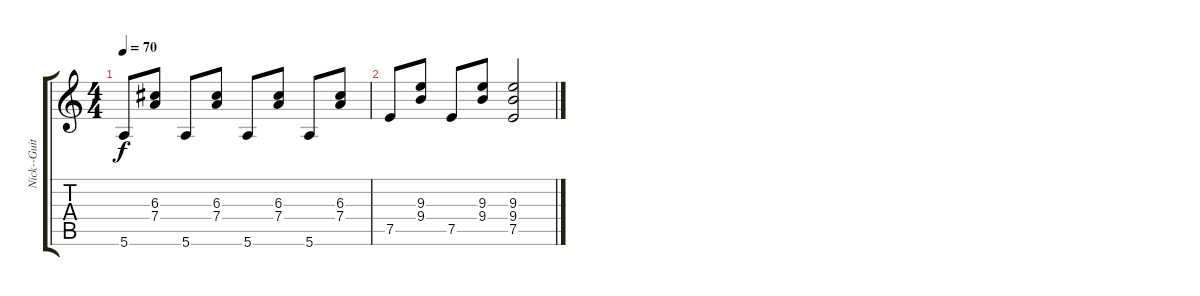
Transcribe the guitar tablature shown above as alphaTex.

\track ("Nick--Guitar" "Nick--Guit") {instrument acousticguitarnylon}
\staff {score tabs}
\tuning (E4 B3 G3 D3 A2 E2) {hide}
\ts (4 4)
\tempo 70
\clef g2
\ks c
5.6.8{dy f} (6.3 7.4).8 5.6.8 (6.3 7.4).8 5.6.8 (6.3 7.4).8 5.6.8 (6.3 7.4).8 |
7.5.8 (9.3 9.4).8 7.5.8 (9.3 9.4).8 (9.3 9.4 7.5).2
